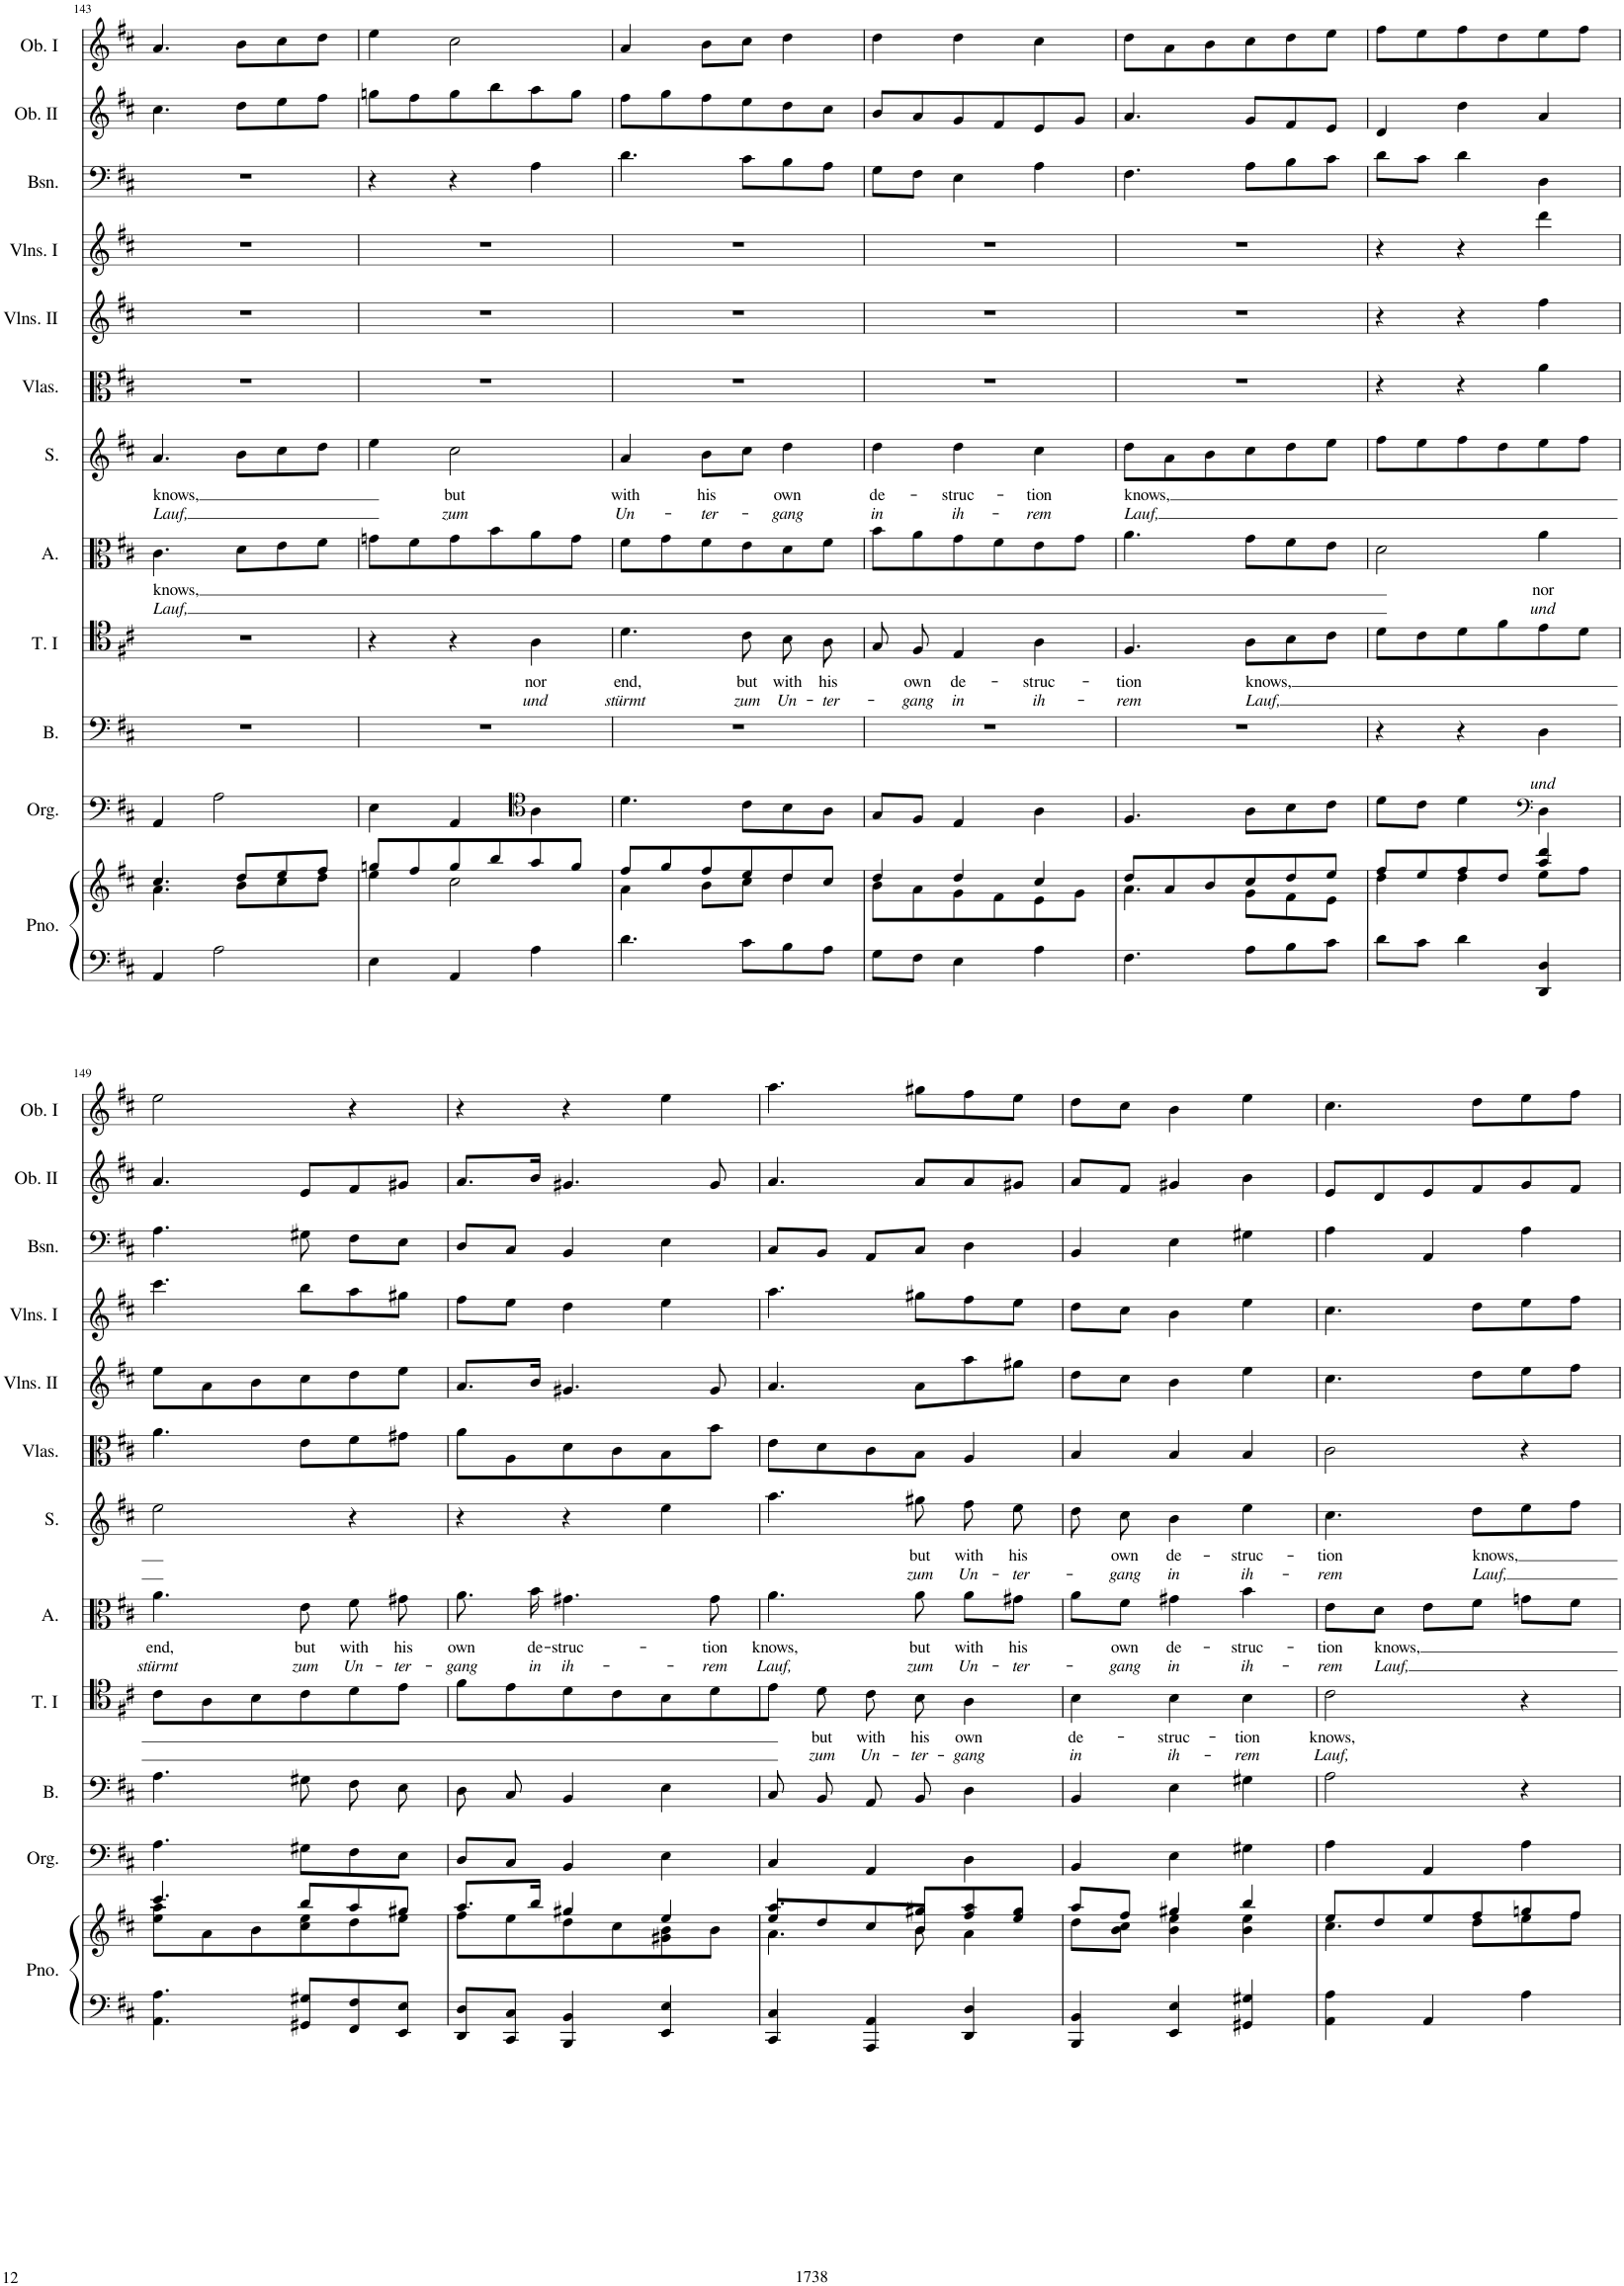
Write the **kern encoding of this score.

**kern	**kern	**kern	**kern	**text	**text	**kern	**text	**text	**kern	**text	**text	**kern	**text	**text	**kern	**kern	**kern	**kern	**kern	**kern
*part12	*part12	*part11	*part10	*part10	*part10	*part9	*part9	*part9	*part8	*part8	*part8	*part7	*part7	*part7	*part6	*part5	*part4	*part3	*part2	*part1
*staff13	*staff12	*staff11	*staff10	*staff10	*staff10	*staff9	*staff9	*staff9	*staff8	*staff8	*staff8	*staff7	*staff7	*staff7	*staff6	*staff5	*staff4	*staff3	*staff2	*staff1
*I"Piano	*	*I"Organ	*I"Bass	*	*	*I"Tenor I	*	*	*I"Alto	*	*	*I"Soprano	*	*	*I"Violas	*I"Violins II	*I"Violins I	*I"Bassoon	*I"Oboe II	*I"Oboe I
*I'Pno.	*	*I'Org.	*I'B.	*	*	*I'T. I	*	*	*I'A.	*	*	*I'S.	*	*	*I'Vlas.	*I'Vlns. II	*I'Vlns. I	*I'Bsn.	*I'Ob. II	*I'Ob. I
!!LO:PB:g=z
*clefF4	*clefG2	*clefF4	*clefF4	*	*	*clefC4	*	*	*clefC3	*	*	*clefG2	*	*	*clefC3	*clefG2	*clefG2	*clefF4	*clefG2	*clefG2
*k[f#c#]	*k[f#c#]	*k[f#c#]	*k[f#c#]	*	*	*k[f#c#]	*	*	*k[f#c#]	*	*	*k[f#c#]	*	*	*k[f#c#]	*k[f#c#]	*k[f#c#]	*k[f#c#]	*k[f#c#]	*k[f#c#]
*M3/4	*M3/4	*M3/4	*M3/4	*	*	*M3/4	*	*	*M3/4	*	*	*M3/4	*	*	*M3/4	*M3/4	*M3/4	*M3/4	*M3/4	*M3/4
=143	=143	=143	=143	=143	=143	=143	=143	=143	=143	=143	=143	=143	=143	=143	=143	=143	=143	=143	=143	=143
*	*^	*	*	*	*	*	*	*	*	*	*	*	*	*	*	*	*	*	*	*
!	!	!	!	!	!	!	!	!	!	!	!LO:LY:b	!LO:LY:b	!	!LO:LY:b	!LO:LY:b	!	!	!	!	!	!
4AA/	4.cc#/	4.a\	4AA/	2.r	.	.	2.r	.	.	4.c#\	knows,	Lauf,	4.a/	knows,	Lauf,	2.r	2.r	2.r	2.r	4.cc#\	4.a/
2A\	.	.	2A\	.	.	.	.	.	.	.	.	.	.	.	.	.	.	.	.	.	.
.	8dd/L	8b\L	.	.	.	.	.	.	.	8d\L	.	.	8b\L	.	.	.	.	.	.	8dd\L	8b\L
.	8ee/	8cc#\	.	.	.	.	.	.	.	8e\	.	.	8cc#\	.	.	.	.	.	.	8ee\	8cc#\
.	8ff#/J	8dd\J	.	.	.	.	.	.	.	8f#\J	.	.	8dd\J	.	.	.	.	.	.	8ff#\J	8dd\J
=144	=144	=144	=144	=144	=144	=144	=144	=144	=144	=144	=144	=144	=144	=144	=144	=144	=144	=144	=144	=144	=144
4E\	8ggn/L	4ee\	4E\	2.r	.	.	4r	.	.	8gn\L	.	.	4ee\	.	.	2.r	2.r	2.r	4r	8ggn\L	4ee\
.	8ff#/	.	.	.	.	.	.	.	.	8f#\	.	.	.	.	.	.	.	.	.	8ff#\	.
!	!	!	!	!	!	!	!	!	!	!	!	!	!	!LO:LY:b	!LO:LY:b	!	!	!	!	!	!
4AA/	8gg/	2cc#\	4AA/	.	.	.	4r	.	.	8g\	.	.	2cc#\	but	zum	.	.	.	4r	8gg\	2cc#\
.	8bb/	.	.	.	.	.	.	.	.	8b\	.	.	.	.	.	.	.	.	.	8bb\	.
*	*	*	*clefC4	*	*	*	*	*	*	*	*	*	*	*	*	*	*	*	*	*	*
!	!	!	!	!	!	!	!	!LO:LY:b	!LO:LY:b	!	!	!	!	!	!	!	!	!	!	!	!
4A\	8aa/	.	4A\	.	.	.	4A\	nor	und	8a\	.	.	.	.	.	.	.	.	4A\	8aa\	.
.	8gg/J	.	.	.	.	.	.	.	.	8g\J	.	.	.	.	.	.	.	.	.	8gg\J	.
=145	=145	=145	=145	=145	=145	=145	=145	=145	=145	=145	=145	=145	=145	=145	=145	=145	=145	=145	=145	=145	=145
!	!	!	!	!	!	!	!	!LO:LY:b	!LO:LY:b	!	!	!	!	!LO:LY:b	!LO:LY:b	!	!	!	!	!	!
4.d\	8ff#/L	4a\	4.d\	2.r	.	.	4.d\	end,	stürmt	8f#\L	.	.	4a/	with	Un-	2.r	2.r	2.r	4.d\	8ff#\L	4a/
.	8gg/	.	.	.	.	.	.	.	.	8g\	.	.	.	.	.	.	.	.	.	8gg\	.
!	!	!	!	!	!	!	!	!	!	!	!	!	!	!LO:LY:b	!LO:LY:b	!	!	!	!	!	!
.	8ff#/	8b\L	.	.	.	.	.	.	.	8f#\	.	.	8b\L	his	-ter-	.	.	.	.	8ff#\	8b\L
!	!	!	!	!	!	!	!	!LO:LY:b	!LO:LY:b	!	!	!	!	!	!	!	!	!	!	!	!
8c#\L	8ee/	8cc#\J	8c#\L	.	.	.	8c#\	but	zum	8e\	.	.	8cc#\J	.	.	.	.	.	8c#\L	8ee\	8cc#\J
!	!	!	!	!	!	!	!	!LO:LY:b	!LO:LY:b	!	!	!	!	!LO:LY:b	!LO:LY:b	!	!	!	!	!	!
8B\	8dd/	4dd\	8B\	.	.	.	8B\	with	Un-	8d\	.	.	4dd\	own	-gang	.	.	.	8B\	8dd\	4dd\
!	!	!	!	!	!	!	!	!LO:LY:b	!LO:LY:b	!	!	!	!	!	!	!	!	!	!	!	!
8A\J	8cc#/J	.	8A\J	.	.	.	8A\	his	-ter-	8f#\J	.	.	.	.	.	.	.	.	8A\J	8cc#\J	.
=146	=146	=146	=146	=146	=146	=146	=146	=146	=146	=146	=146	=146	=146	=146	=146	=146	=146	=146	=146	=146	=146
!	!	!	!	!	!	!	!	!	!	!	!	!	!	!LO:LY:b	!LO:LY:b	!	!	!	!	!	!
8G\L	4dd/	8b\L	8G/L	2.r	.	.	8G/	.	.	8b\L	.	.	4dd\	de-	in	2.r	2.r	2.r	8G\L	8b/L	4dd\
!	!	!	!	!	!	!	!	!LO:LY:b	!LO:LY:b	!	!	!	!	!	!	!	!	!	!	!	!
8F#\J	.	8a\	8F#/J	.	.	.	8F#/	own	-gang	8a\	.	.	.	.	.	.	.	.	8F#\J	8a/	.
!	!	!	!	!	!	!	!	!LO:LY:b	!LO:LY:b	!	!	!	!	!LO:LY:b	!LO:LY:b	!	!	!	!	!	!
4E\	4dd/	8g\	4E/	.	.	.	4E/	de-	in	8g\	.	.	4dd\	-struc-	ih-	.	.	.	4E\	8g/	4dd\
.	.	8f#\	.	.	.	.	.	.	.	8f#\	.	.	.	.	.	.	.	.	.	8f#/	.
!	!	!	!	!	!	!	!	!LO:LY:b	!LO:LY:b	!	!	!	!	!LO:LY:b	!LO:LY:b	!	!	!	!	!	!
4A\	4cc#/	8e\	4A\	.	.	.	4A\	-struc-	ih-	8e\	.	.	4cc#\	-tion	-rem	.	.	.	4A\	8e/	4cc#\
.	.	8g\J	.	.	.	.	.	.	.	8g\J	.	.	.	.	.	.	.	.	.	8g/J	.
=147	=147	=147	=147	=147	=147	=147	=147	=147	=147	=147	=147	=147	=147	=147	=147	=147	=147	=147	=147	=147	=147
!	!	!	!	!	!	!	!	!LO:LY:b	!LO:LY:b	!	!	!	!	!LO:LY:b	!LO:LY:b	!	!	!	!	!	!
4.F#\	8dd/L	4.a\	4.F#/	2.r	.	.	4.F#/	-tion	-rem	4.a\	.	.	8dd\L	knows,	Lauf,	2.r	2.r	2.r	4.F#\	4.a/	8dd\L
.	8a/	.	.	.	.	.	.	.	.	.	.	.	8a\	.	.	.	.	.	.	.	8a\
.	8b/	.	.	.	.	.	.	.	.	.	.	.	8b\	.	.	.	.	.	.	.	8b\
!	!	!	!	!	!	!	!	!LO:LY:b	!LO:LY:b	!	!	!	!	!	!	!	!	!	!	!	!
8A\L	8cc#/	8g\L	8A\L	.	.	.	8A\L	knows,	Lauf,	8g\L	.	.	8cc#\	.	.	.	.	.	8A\L	8g/L	8cc#\
8B\	8dd/	8f#\	8B\	.	.	.	8B\	.	.	8f#\	.	.	8dd\	.	.	.	.	.	8B\	8f#/	8dd\
8c#\J	8ee/J	8e\J	8c#\J	.	.	.	8c#\J	.	.	8e\J	.	.	8ee\J	.	.	.	.	.	8c#\J	8e/J	8ee\J
=148	=148	=148	=148	=148	=148	=148	=148	=148	=148	=148	=148	=148	=148	=148	=148	=148	=148	=148	=148	=148	=148
8d\L	8ff#/L	4dd\	8d\L	4r	.	.	8d\L	.	.	2d\	.	.	8ff#\L	.	.	4r	4r	4r	8d\L	4d/	8ff#\L
8c#\J	8ee/	.	8c#\J	.	.	.	8c#\	.	.	.	.	.	8ee\	.	.	.	.	.	8c#\J	.	8ee\
4d\	8ff#/	4dd\	4d\	4r	.	.	8d\	.	.	.	.	.	8ff#\	.	.	4r	4r	4r	4d\	4dd\	8ff#\
.	8dd/J	.	.	.	.	.	8f#\	.	.	.	.	.	8dd\	.	.	.	.	.	.	.	8dd\
*	*	*	*clefF4	*	*	*	*	*	*	*	*	*	*	*	*	*	*	*	*	*	*
!	!	!	!	!	!	!LO:LY:b	!	!	!	!	!LO:LY:b	!LO:LY:b	!	!	!	!	!	!	!	!	!
4DD/ 4D/	4aa/ 4ddd/	8ee\L	4D\	4D\	.	und	8e\	.	.	4a\	nor	und	8ee\	.	.	4a\	4ff#\	4ddd\	4D\	4a/	8ee\
.	.	8ff#\J	.	.	.	.	8d\J	.	.	.	.	.	8ff#\J	.	.	.	.	.	.	.	8ff#\J
!!LO:LB:g=z
=149	=149	=149	=149	=149	=149	=149	=149	=149	=149	=149	=149	=149	=149	=149	=149	=149	=149	=149	=149	=149	=149
!	!	!	!	!	!	!	!	!	!	!	!LO:LY:b	!LO:LY:b	!	!	!	!	!	!	!	!	!
4.AA\ 4.A\	4.ccc#/	8ee\ 8aa\L	4.A\	4.A\	.	.	8c#\L	.	.	4.a\	end,	stürmt	2ee\	.	.	4.a\	8ee\L	4.ccc#\	4.A\	4.a/	2ee\
.	.	8a\	.	.	.	.	8A\	.	.	.	.	.	.	.	.	.	8a\	.	.	.	.
.	.	8b\	.	.	.	.	8B\	.	.	.	.	.	.	.	.	.	8b\	.	.	.	.
!	!	!	!	!	!	!	!	!	!	!	!LO:LY:b	!LO:LY:b	!	!	!	!	!	!	!	!	!
8GG#X/ 8G#X/L	8bb/L	8cc#\ 8ee\	8G#X\L	8G#X\	.	.	8c#\	.	.	8e\	but	zum	.	.	.	8e\L	8cc#\	8bb\L	8G#X\	8e/L	.
!	!	!	!	!	!	!	!	!	!	!	!LO:LY:b	!LO:LY:b	!	!	!	!	!	!	!	!	!
8FF#/ 8F#/	8aa/	8dd\	8F#\	8F#\L	.	.	8d\	.	.	8f#\	with	Un-	4r	.	.	8f#\	8dd\	8aa\	8F#\L	8f#/	4r
!	!	!	!	!	!	!	!	!	!	!	!LO:LY:b	!LO:LY:b	!	!	!	!	!	!	!	!	!
8EE/ 8E/J	8gg#X/J	8ee\J	8E\J	8E\J	.	.	8e\J	.	.	8g#X\	his	-ter-	.	.	.	8g#X\J	8ee\J	8gg#X\J	8E\J	8g#X/J	.
=150	=150	=150	=150	=150	=150	=150	=150	=150	=150	=150	=150	=150	=150	=150	=150	=150	=150	=150	=150	=150	=150
!	!	!	!	!	!	!	!	!	!	!	!LO:LY:b	!LO:LY:b	!	!	!	!	!	!	!	!	!
8DD/ 8D/L	8.aa/L	8ff#\L	8D/L	8D/L	.	.	8f#\L	.	.	8.a\	own	-gang	4r	.	.	8a\L	8.a/L	8ff#\L	8D/L	8.a/L	4r
8CC#/ 8C#/J	.	8ee\	8C#/J	8C#/J	.	.	8e\	.	.	.	.	.	.	.	.	8A\	.	8ee\J	8C#/J	.	.
!	!	!	!	!	!	!	!	!	!	!	!LO:LY:b	!LO:LY:b	!	!	!	!	!	!	!	!	!
.	16bb/Jk	.	.	.	.	.	.	.	.	16b\	de-	in	.	.	.	.	16b/Jk	.	.	16b/Jk	.
!	!	!	!	!	!	!	!	!	!	!	!LO:LY:b	!LO:LY:b	!	!	!	!	!	!	!	!	!
4BBB/ 4BB/	4gg#X/	8dd\	4BB/	4BB/	.	.	8d\	.	.	4.g#X\	-struc-	ih-	4r	.	.	8d\	4.g#X/	4dd\	4BB/	4.g#X/	4r
.	.	8cc#\	.	.	.	.	8c#\	.	.	.	.	.	.	.	.	8c#\	.	.	.	.	.
4EE/ 4E/	4ee/	8g#X\ 8b\	4E\	4E\	.	.	8B\	.	.	.	.	.	4ee\	.	.	8B\	.	4ee\	4E\	.	4ee\
!	!	!	!	!	!	!	!	!	!	!	!LO:LY:b	!LO:LY:b	!	!	!	!	!	!	!	!	!
.	.	8b\J	.	.	.	.	8d\	.	.	8g#\	-tion	-rem	.	.	.	8b\J	8g#/	.	.	8g#/	.
=151	=151	=151	=151	=151	=151	=151	=151	=151	=151	=151	=151	=151	=151	=151	=151	=151	=151	=151	=151	=151	=151
*	*	*^	*	*	*	*	*	*	*	*	*	*	*	*	*	*	*	*	*	*	*
!	!	!	!	!	!	!	!	!	!	!	!	!LO:LY:b	!LO:LY:b	!	!	!	!	!	!	!	!	!
4CC#/ 4C#/	4.aa/	4.a\	8ee/L	4C#/	8C#/L	.	.	8e\J	.	.	4.a\	knows,	Lauf,	4.aa\	.	.	8e\L	4.a/	4.aa\	8C#/L	4.a/	4.aa\
!	!	!	!	!	!	!	!	!	!LO:LY:b	!LO:LY:b	!	!	!	!	!	!	!	!	!	!	!	!
.	.	.	8dd/	.	8BB/J	.	.	8d\	but	zum	.	.	.	.	.	.	8d\	.	.	8BB/J	.	.
!	!	!	!	!	!	!	!	!	!LO:LY:b	!LO:LY:b	!	!	!	!	!	!	!	!	!	!	!	!
4AAA/ 4AA/	.	.	8cc#/	4AA/	8AA/L	.	.	8c#\	with	Un-	.	.	.	.	.	.	8c#\	.	.	8AA/L	.	.
!	!	!	!	!	!	!	!	!	!LO:LY:b	!LO:LY:b	!	!LO:LY:b	!LO:LY:b	!	!LO:LY:b	!LO:LY:b	!	!	!	!	!	!
.	8gg#X/L	8b\	8b/J	.	8BB/J	.	.	8B\	his	-ter-	8a\	but	zum	8gg#X\	but	zum	8B\J	8a\L	8gg#X\L	8C#/J	8a/L	8gg#X\L
!	!	!	!	!	!	!	!	!	!LO:LY:b	!LO:LY:b	!	!LO:LY:b	!LO:LY:b	!	!LO:LY:b	!LO:LY:b	!	!	!	!	!	!
4DD/ 4D/	8ff#/ 8aa/	4a\	4ryy	4D\	4D\	.	.	4A\	own	-gang	8a\L	with	Un-	8ff#\	with	Un-	4A/	8aa\	8ff#\	4D\	8a/	8ff#\
!	!	!	!	!	!	!	!	!	!	!	!	!LO:LY:b	!LO:LY:b	!	!LO:LY:b	!LO:LY:b	!	!	!	!	!	!
.	8ee/ 8gg#/J	.	.	.	.	.	.	.	.	.	8g#X\J	his	-ter-	8ee\	his	-ter-	.	8gg#X\J	8ee\J	.	8g#X/J	8ee\J
*	*	*v	*v	*	*	*	*	*	*	*	*	*	*	*	*	*	*	*	*	*	*	*
=152	=152	=152	=152	=152	=152	=152	=152	=152	=152	=152	=152	=152	=152	=152	=152	=152	=152	=152	=152	=152	=152
!	!	!	!	!	!	!	!	!LO:LY:b	!LO:LY:b	!	!	!	!	!	!	!	!	!	!	!	!
4BBB/ 4BB/	8aa/L	8dd\L	4BB/	4BB/	.	.	4B\	de-	in	8a\L	.	.	8dd\	.	.	4B/	8dd\L	8dd\L	4BB/	8a/L	8dd\L
!	!	!	!	!	!	!	!	!	!	!	!LO:LY:b	!LO:LY:b	!	!LO:LY:b	!LO:LY:b	!	!	!	!	!	!
.	8ff#/J	8b\ 8cc#\J	.	.	.	.	.	.	.	8f#\J	own	-gang	8cc#\	own	-gang	.	8cc#\J	8cc#\J	.	8f#/J	8cc#\J
!	!	!	!	!	!	!	!	!LO:LY:b	!LO:LY:b	!	!LO:LY:b	!LO:LY:b	!	!LO:LY:b	!LO:LY:b	!	!	!	!	!	!
4EE/ 4E/	4gg#X/	4b\ 4ee\	4E\	4E\	.	.	4B\	-struc-	ih-	4g#X\	de-	in	4b\	de-	in	4B/	4b\	4b\	4E\	4g#X/	4b\
!	!	!	!	!	!	!	!	!LO:LY:b	!LO:LY:b	!	!LO:LY:b	!LO:LY:b	!	!LO:LY:b	!LO:LY:b	!	!	!	!	!	!
4GG#X/ 4G#X/	4bb/	4b\ 4ee\	4G#X\	4G#X\	.	.	4B\	-tion	-rem	4b\	-struc-	ih-	4ee\	-struc-	ih-	4B/	4ee\	4ee\	4G#X\	4b\	4ee\
=153	=153	=153	=153	=153	=153	=153	=153	=153	=153	=153	=153	=153	=153	=153	=153	=153	=153	=153	=153	=153	=153
!	!	!	!	!	!	!	!	!LO:LY:b	!LO:LY:b	!	!LO:LY:b	!LO:LY:b	!	!LO:LY:b	!LO:LY:b	!	!	!	!	!	!
4AA\ 4A\	8ee/L	4.cc#\	4A\	2A\	.	.	2c#\	knows,	Lauf,	8e\L	-tion	-rem	4.cc#\	-tion	-rem	2c#\	4.cc#\	4.cc#\	4A\	8e/L	4.cc#\
!	!	!	!	!	!	!	!	!	!	!	!LO:LY:b	!LO:LY:b	!	!	!	!	!	!	!	!	!
.	8dd/	.	.	.	.	.	.	.	.	8d\J	knows,	Lauf,	.	.	.	.	.	.	.	8d/	.
4AA/	8ee/	.	4AA/	.	.	.	.	.	.	8e\L	.	.	.	.	.	.	.	.	4AA/	8e/	.
!	!	!	!	!	!	!	!	!	!	!	!	!	!	!LO:LY:b	!LO:LY:b	!	!	!	!	!	!
.	8ff#/	8dd\L	.	.	.	.	.	.	.	8f#\J	.	.	8dd\L	knows,	Lauf,	.	8dd\L	8dd\L	.	8f#/	8dd\L
4A\	8ggn/	8ee\	4A\	4r	.	.	4r	.	.	8gn\L	.	.	8ee\	.	.	4r	8ee\	8ee\	4A\	8g/	8ee\
.	8ff#/J	8ff#\J	.	.	.	.	.	.	.	8f#\J	.	.	8ff#\J	.	.	.	8ff#\J	8ff#\J	.	8f#/J	8ff#\J
*	*v	*v	*	*	*	*	*	*	*	*	*	*	*	*	*	*	*	*	*	*	*
=	=	=	=	=	=	=	=	=	=	=	=	=	=	=	=	=	=	=	=	=
*-	*-	*-	*-	*-	*-	*-	*-	*-	*-	*-	*-	*-	*-	*-	*-	*-	*-	*-	*-	*-
